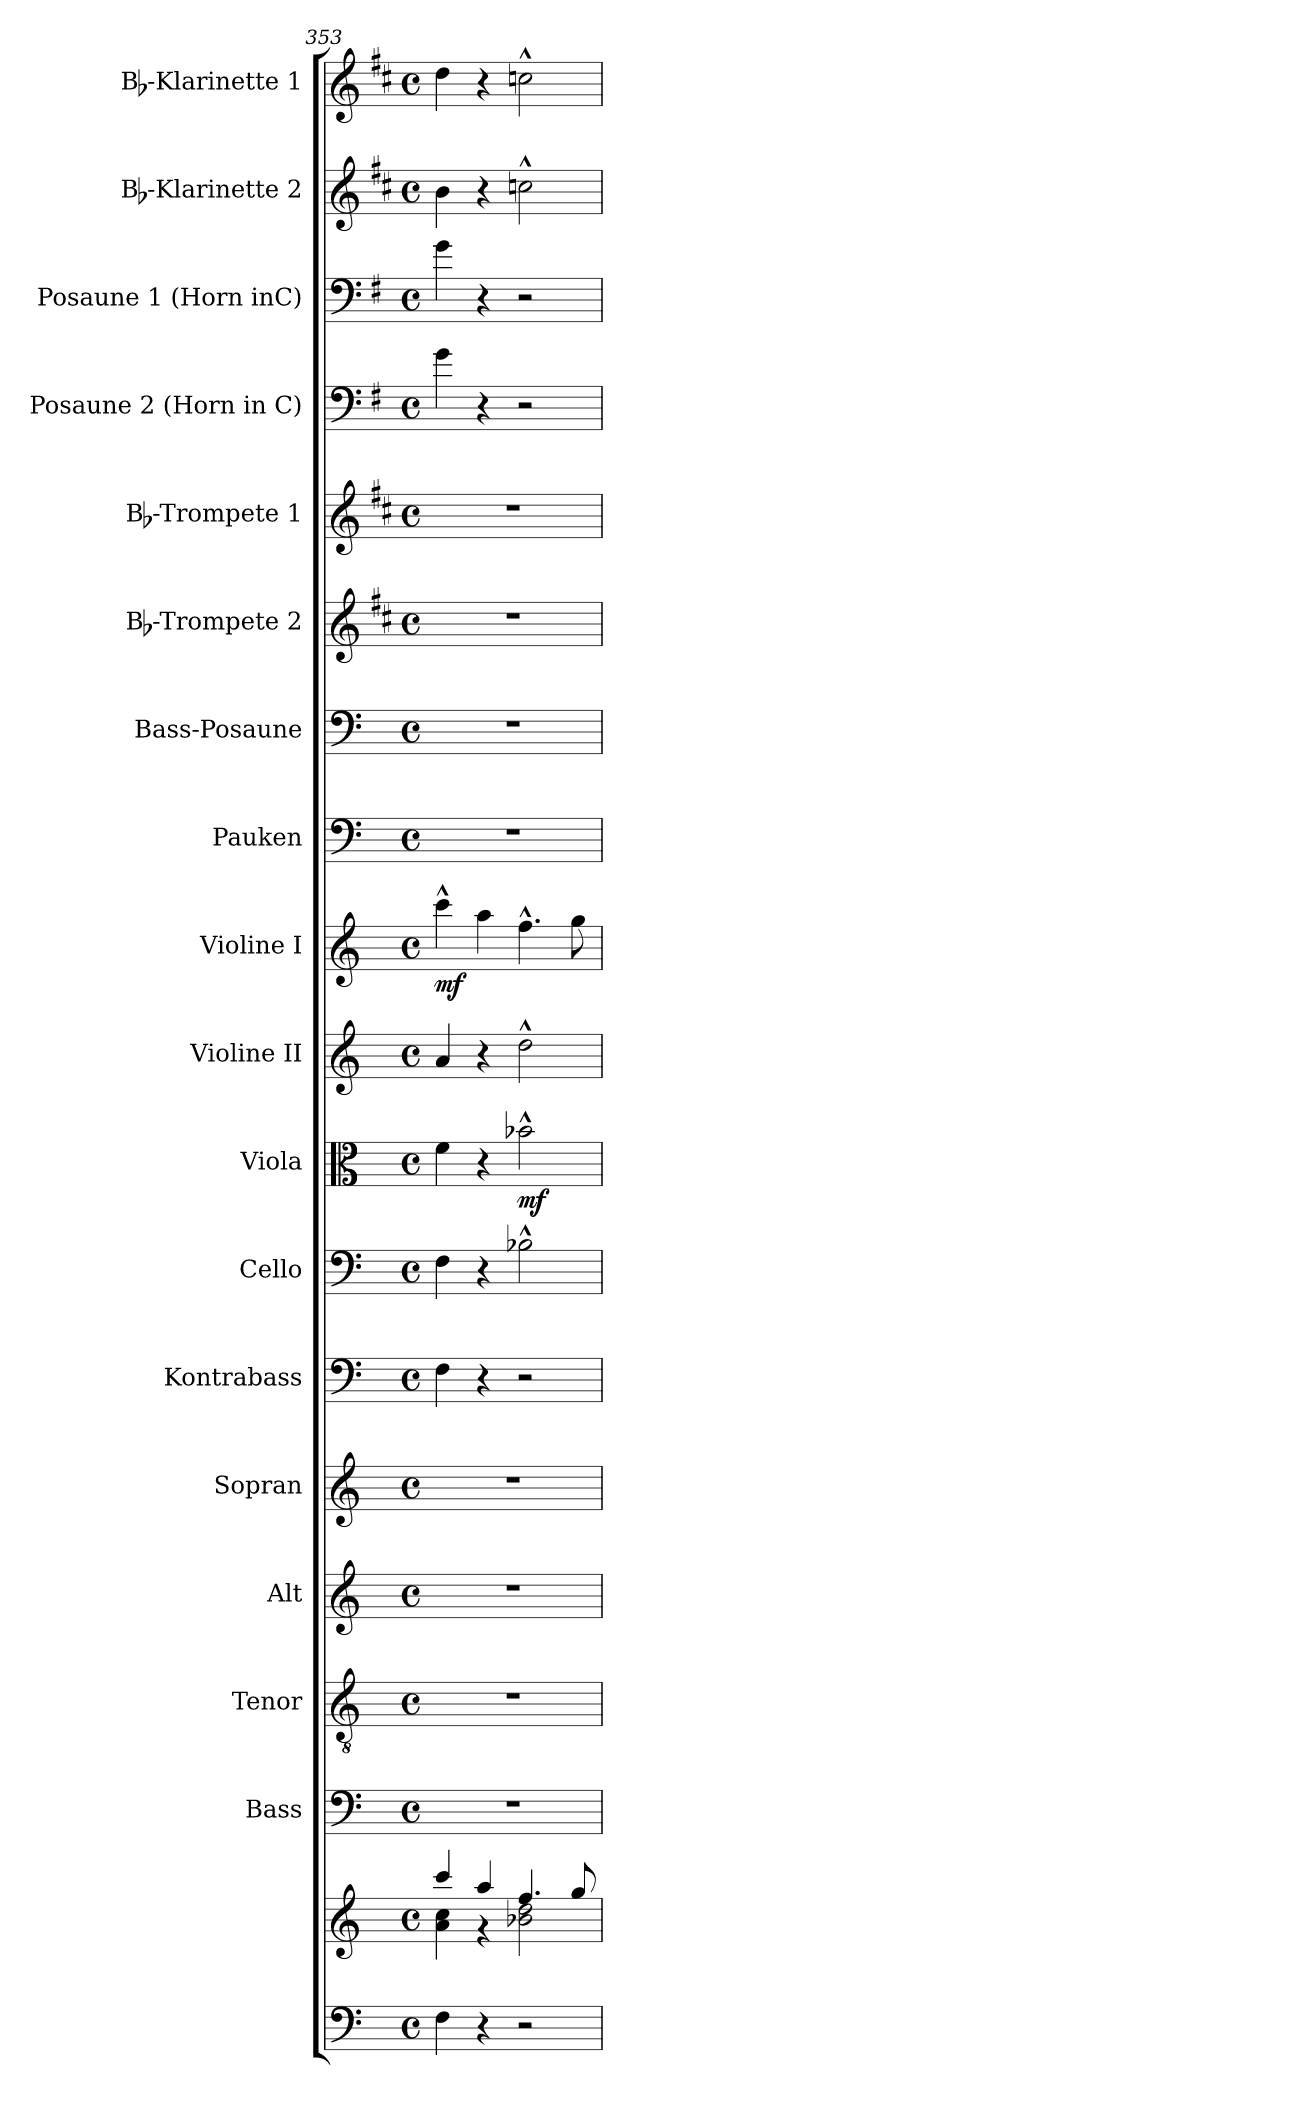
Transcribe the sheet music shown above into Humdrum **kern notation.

**kern	**kern	**kern	**kern	**kern	**kern	**kern	**kern	**kern	**dynam	**kern	**kern	**dynam	**kern	**kern	**kern	**kern	**kern	**kern	**kern	**kern
*part18	*part18	*part17	*part16	*part15	*part14	*part13	*part12	*part11	*part11	*part10	*part9	*part9	*part8	*part7	*part6	*part5	*part4	*part3	*part2	*part1
*staff19	*staff18	*staff17	*staff16	*staff15	*staff14	*staff13	*staff12	*staff11	*staff11	*staff10	*staff9	*staff9	*staff8	*staff7	*staff6	*staff5	*staff4	*staff3	*staff2	*staff1
*	*	*I"Bass	*I"Tenor	*I"Alt	*I"Sopran	*I"Kontrabass	*I"Cello	*I"Viola	*	*I"Violine II	*I"Violine I	*	*I"Pauken	*I"Bass-Posaune	*I"Bb-Trompete 2	*I"Bb-Trompete 1	*I"Posaune 2 (Horn in C)	*I"Posaune 1 (Horn inC)	*I"Bb-Klarinette 2	*I"Bb-Klarinette 1
*	*	*I'B.	*I'T.	*I'A.	*I'S.	*I'Kb.	*	*I'Vla.	*	*I'Vl. II	*I'Vl. I	*	*I'Pk.	*I'B-Pos.	*I'Bb Trp. 2	*I'Bb Trp. 1	*I'Pos. 2	*I'Pos. 1	*I'Bb Kl. 2	*I'Bb Kl. 1
*clefF4	*clefG2	*clefF4	*clefGv2	*clefG2	*clefG2	*clefF4	*clefF4	*clefC3	*	*clefG2	*clefG2	*	*clefF4	*clefF4	*clefG2	*clefG2	*clefF4	*clefF4	*clefG2	*clefG2
*	*	*	*	*	*	*ITrd7c12	*	*	*	*	*	*	*	*	*ITrd1c2	*ITrd1c2	*ITrd4c7	*ITrd4c7	*ITrd1c2	*ITrd1c2
*k[]	*k[]	*k[]	*k[]	*k[]	*k[]	*k[]	*k[]	*k[]	*	*k[]	*k[]	*	*k[]	*k[]	*k[]	*k[]	*k[]	*k[]	*k[]	*k[]
*C:	*C:	*C:	*C:	*C:	*C:	*C:	*C:	*C:	*	*C:	*C:	*	*C:	*C:	*C:	*C:	*C:	*C:	*C:	*C:
*M4/4	*M4/4	*M4/4	*M4/4	*M4/4	*M4/4	*M4/4	*M4/4	*M4/4	*	*M4/4	*M4/4	*	*M4/4	*M4/4	*M4/4	*M4/4	*M4/4	*M4/4	*M4/4	*M4/4
*met(c)	*met(c)	*met(c)	*met(c)	*met(c)	*met(c)	*met(c)	*met(c)	*met(c)	*	*met(c)	*met(c)	*	*met(c)	*met(c)	*met(c)	*met(c)	*met(c)	*met(c)	*met(c)	*met(c)
=353	=353	=353	=353	=353	=353	=353	=353	=353	=353	=353	=353	=353	=353	=353	=353	=353	=353	=353	=353	=353
*	*^	*	*	*	*	*	*	*	*	*	*	*	*	*	*	*	*	*	*	*
!	!	!	!	!	!	!	!	!	!	!	!	!	!LO:DY:b	!	!	!	!	!	!	!	!
4F\	4ccc/	4a\ 4cc\	1r	1r	1r	1r	4FF\	4F\	4f\	.	4a/	4ccc^^>\	mf	1r	1r	1r	1r	4c\	4c\	4a\	4cc\
4r	4aa/	4r	.	.	.	.	4r	4r	4r	.	4r	4aa\	.	.	.	.	.	4r	4r	4r	4r
!	!	!	!	!	!	!	!	!	!	!LO:DY:b	!	!	!	!	!	!	!	!	!	!	!
2r	4.ff/	2b-X\ 2dd\	.	.	.	.	2r	2B-X^^>\	2b-X^^>\	mf	2dd^^>\	4.ff^^>\	.	.	.	.	.	2r	2r	2b-X^^>\	2b-X^^>\
.	8gg/	.	.	.	.	.	.	.	.	.	.	8gg\	.	.	.	.	.	.	.	.	.
*	*v	*v	*	*	*	*	*	*	*	*	*	*	*	*	*	*	*	*	*	*	*
=	=	=	=	=	=	=	=	=	=	=	=	=	=	=	=	=	=	=	=	=
*-	*-	*-	*-	*-	*-	*-	*-	*-	*-	*-	*-	*-	*-	*-	*-	*-	*-	*-	*-	*-
